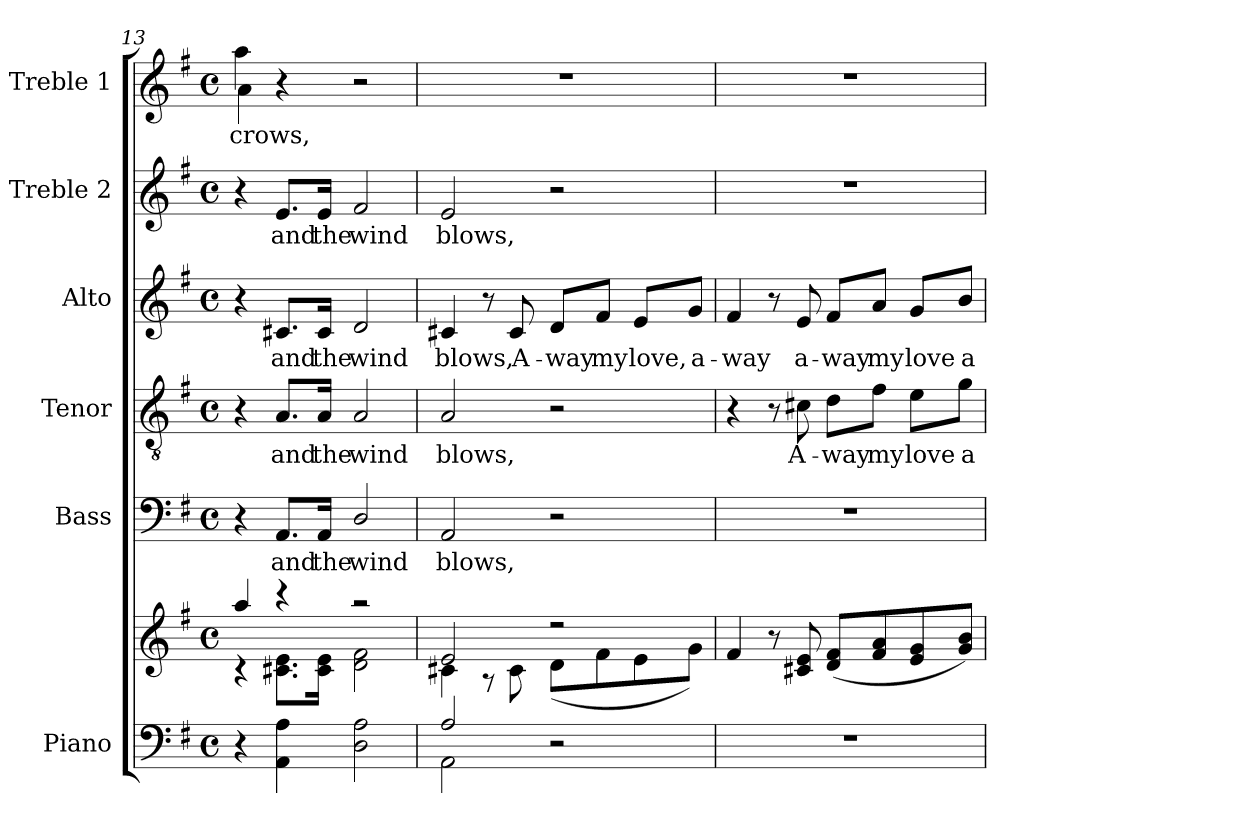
**kern	**kern	**kern	**text	**kern	**text	**kern	**text	**kern	**text	**kern	**text
*part6	*part6	*part5	*part5	*part4	*part4	*part3	*part3	*part2	*part2	*part1	*part1
*staff7	*staff6	*staff5	*staff5	*staff4	*staff4	*staff3	*staff3	*staff2	*staff2	*staff1	*staff1
*I"Piano	*	*I"Bass	*	*I"Tenor	*	*I"Alto	*	*I"Treble 2	*	*I"Treble 1	*
*I'Pno.	*	*I'B.	*	*I'T.	*	*I'A.	*	*	*	*	*
*clefF4	*clefG2	*clefF4	*	*clefGv2	*	*clefG2	*	*clefG2	*	*clefG2	*
*	*	*	*	*ITrd7c12	*	*	*	*	*	*	*
*k[f#]	*k[f#]	*k[f#]	*	*k[f#]	*	*k[f#]	*	*k[f#]	*	*k[f#]	*
*G:	*G:	*G:	*	*G:	*	*G:	*	*G:	*	*G:	*
*M4/4	*M4/4	*M4/4	*	*M4/4	*	*M4/4	*	*M4/4	*	*M4/4	*
*met(c)	*met(c)	*met(c)	*	*met(c)	*	*met(c)	*	*met(c)	*	*met(c)	*
=13	=13	=13	=13	=13	=13	=13	=13	=13	=13	=13	=13
*	*^	*	*	*	*	*	*	*	*	*	*
!	!	!	!	!	!	!	!	!	!	!	!	!LO:LY:b:color=#000000
*	*	*	*	*	*	*	*	*	*	*	*^	*
4r	4aai/	4r	4r	.	4r	.	4r	.	4r	.	4aai\	4ai\	crows,
!	!	!	!	!LO:LY:b:color=#000000	!	!	!	!	!	!	!	!	!
!	!	!	!	!	!	!LO:LY:b:color=#000000	!	!	!	!	!	!	!
!	!	!	!	!	!	!	!	!LO:LY:b:color=#000000	!	!	!	!	!
!	!	!	!	!	!	!	!	!	!	!LO:LY:b:color=#000000	!	!	!
4AAi\ 4Ai	4r	8.c#Xi\ 8.eiL	8.AAi/L	and	8.AAi/L	and	8.c#Xi/L	and	8.ei/L	and	4ryy	4r	.
!	!	!	!	!LO:LY:b:color=#000000	!	!	!	!	!	!	!	!	!
!	!	!	!	!	!	!LO:LY:b:color=#000000	!	!	!	!	!	!	!
!	!	!	!	!	!	!	!	!LO:LY:b:color=#000000	!	!	!	!	!
!	!	!	!	!	!	!	!	!	!	!LO:LY:b:color=#000000	!	!	!
.	.	16c#i\ 16eiJk	16AAi/Jk	the	16AAi/Jk	the	16c#i/Jk	the	16ei/Jk	the	.	.	.
!	!	!	!	!LO:LY:b:color=#000000	!	!	!	!	!	!	!	!	!
!	!	!	!	!	!	!LO:LY:b:color=#000000	!	!	!	!	!	!	!
!	!	!	!	!	!	!	!	!LO:LY:b:color=#000000	!	!	!	!	!
!	!	!	!	!	!	!	!	!	!	!LO:LY:b:color=#000000	!	!	!
2Di\ 2Ai	2r	2di\ 2f#i	2Di/	wind	2AAi/	wind	2di/	wind	2f#i/	wind	2ryy	2r	.
*	*	*	*	*	*	*	*	*	*	*	*v	*v	*
!!LO:PB:g=z
=14	=14	=14	=14	=14	=14	=14	=14	=14	=14	=14	=14	=14
*^	*	*	*	*	*	*	*	*	*	*	*	*
*	*	*	*	*	*	*	*	*	*	*	*	*^	*
!	!	!	!	!	!LO:LY:b:color=#000000	!	!	!	!	!	!	!	!	!
*	*	*	*	*	*	*	*	*	*	*	*	*v	*v	*
*	*	*	*	*	*	*	*	*	*	*	*	*^	*
!	!	!	!	!	!	!	!LO:LY:b:color=#000000	!	!	!	!	!	!	!
*	*	*	*	*	*	*	*	*	*	*	*	*v	*v	*
*	*	*	*	*	*	*	*	*	*	*	*	*^	*
!	!	!	!	!	!	!	!	!	!LO:LY:b:color=#000000	!	!	!	!	!
*	*	*	*	*	*	*	*	*	*	*	*	*v	*v	*
*	*	*	*	*	*	*	*	*	*	*	*	*^	*
!	!	!	!	!	!	!	!	!	!	!	!LO:LY:b:color=#000000	!	!	!
*	*	*	*	*	*	*	*	*	*	*	*	*v	*v	*
2Ai/	2AAi\	2ei/	4c#Xi\	2AAi/	blows,	2AAi/	blows,	4c#Xi/	blows,	2ei/	blows,	1r	.
.	.	.	8r	.	.	.	.	8r	.	.	.	.	.
!	!	!	!	!	!	!	!	!	!LO:LY:b:color=#000000	!	!	!	!
.	.	.	8c#i\	.	.	.	.	8c#i/	A-	.	.	.	.
!	!	!	!	!	!	!	!	!	!LO:LY:b:color=#000000	!	!	!	!
2r	2ryy	2r	(8di\L	2r	.	2r	.	8di/L	-way	2r	.	.	.
!	!	!	!	!	!	!	!	!	!LO:LY:b:color=#000000	!	!	!	!
.	.	.	8f#i\	.	.	.	.	8f#i/J	my	.	.	.	.
!	!	!	!	!	!	!	!	!	!LO:LY:b:color=#000000	!	!	!	!
.	.	.	8ei\	.	.	.	.	8ei/L	love,	.	.	.	.
!	!	!	!	!	!	!	!	!	!LO:LY:b:color=#000000	!	!	!	!
.	.	.	8gi\J)	.	.	.	.	8gi/J	a-	.	.	.	.
*v	*v	*	*	*	*	*	*	*	*	*	*	*	*
*	*v	*v	*	*	*	*	*	*	*	*	*	*
=15	=15	=15	=15	=15	=15	=15	=15	=15	=15	=15	=15
*	*^	*	*	*	*	*	*	*	*	*	*
!	!	!	!	!	!	!	!	!LO:LY:b:color=#000000	!	!	!	!
*	*v	*v	*	*	*	*	*	*	*	*	*	*
1r	4f#i/	1r	.	4r	.	4f#i/	-way	1r	.	1r	.
.	8r	.	.	8r	.	8r	.	.	.	.	.
!	!	!	!	!	!LO:LY:b:color=#000000	!	!	!	!	!	!
!	!	!	!	!	!	!	!LO:LY:b:color=#000000	!	!	!	!
.	8c#Xi/ 8ei	.	.	8C#Xi\	A-	8ei/	a-	.	.	.	.
!	!	!	!	!	!LO:LY:b:color=#000000	!	!	!	!	!	!
!	!	!	!	!	!	!	!LO:LY:b:color=#000000	!	!	!	!
.	(8di/ 8f#iL	.	.	8Di\L	-way	8f#i/L	-way	.	.	.	.
!	!	!	!	!	!LO:LY:b:color=#000000	!	!	!	!	!	!
!	!	!	!	!	!	!	!LO:LY:b:color=#000000	!	!	!	!
.	8f#i/ 8ai	.	.	8F#i\J	my	8ai/J	my	.	.	.	.
!	!	!	!	!	!LO:LY:b:color=#000000	!	!	!	!	!	!
!	!	!	!	!	!	!	!LO:LY:b:color=#000000	!	!	!	!
.	8ei/ 8gi	.	.	8Ei\L	love	8gi/L	love	.	.	.	.
!	!	!	!	!	!LO:LY:b:color=#000000	!	!	!	!	!	!
!	!	!	!	!	!	!	!LO:LY:b:color=#000000	!	!	!	!
.	8gi/ 8biJ)	.	.	8Gi\J	a-	8bi/J	a-	.	.	.	.
=	=	=	=	=	=	=	=	=	=	=	=
*-	*-	*-	*-	*-	*-	*-	*-	*-	*-	*-	*-
